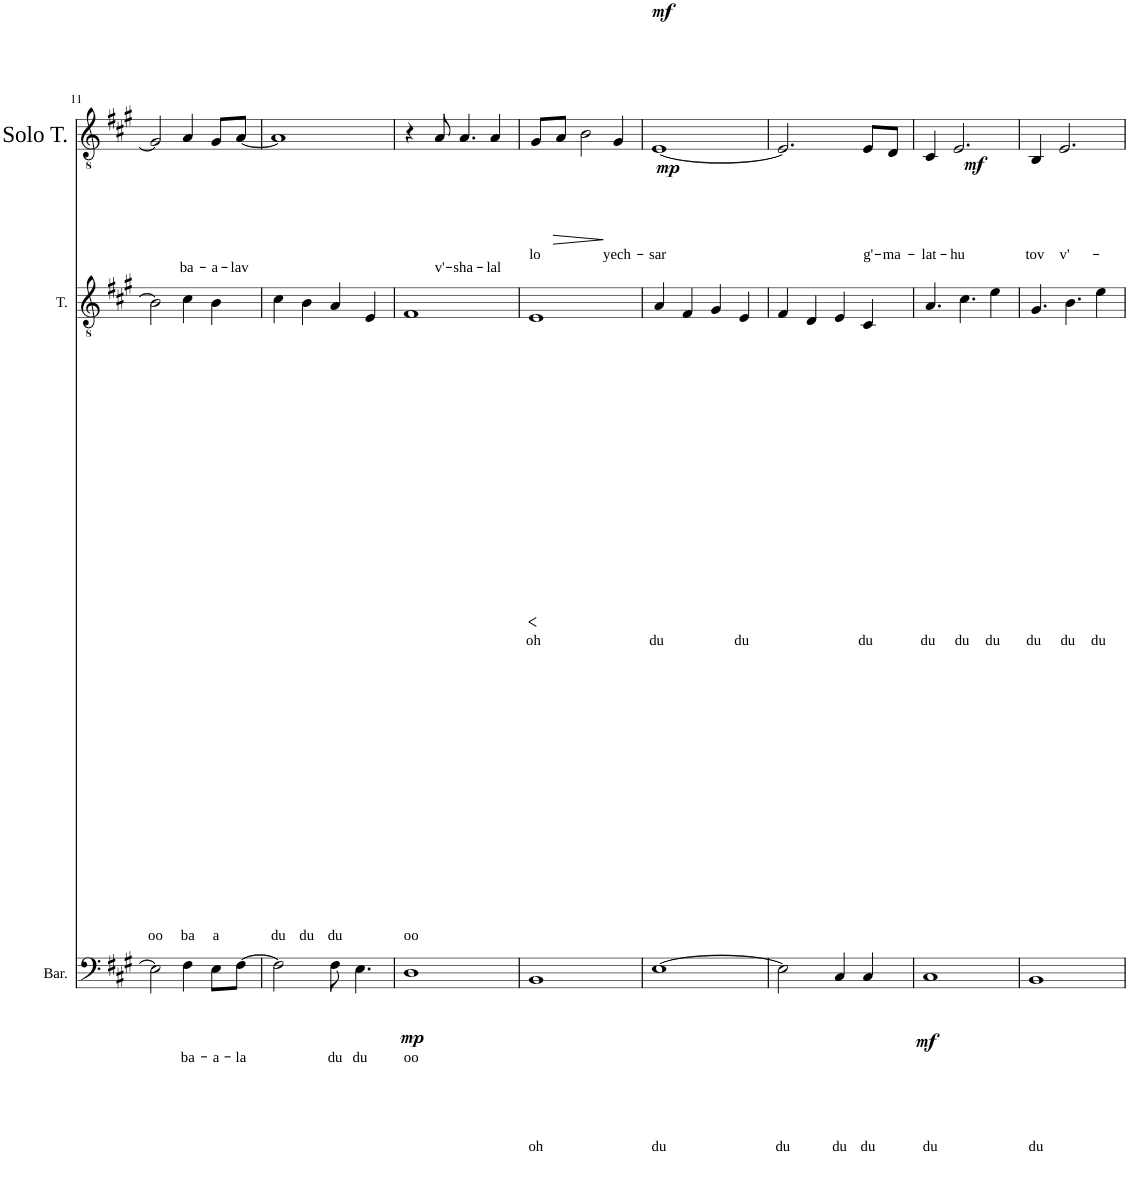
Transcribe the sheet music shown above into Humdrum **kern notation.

**kern	**text	**dynam	**kern	**text	**dynam	**kern	**text	**dynam
*part3	*part3	*part3	*part2	*part2	*part2	*part1	*part1	*part1
*staff3	*staff3	*staff3	*staff2	*staff2	*staff2	*staff1	*staff1	*staff1
*I"Baritone	*	*	*I"Tenor	*	*	*I"Solo Tenor	*	*
*I'Bar.	*	*	*I'T.	*	*	*I'Solo T.	*	*
!!LO:PB:g=z
*clefF4	*	*	*clefGv2	*	*	*clefGv2	*	*
*k[f#c#g#]	*	*	*k[f#c#g#]	*	*	*k[f#c#g#]	*	*
=11	=11	=11	=11	=11	=11	=11	=11	=11
!	!	!	!	!LO:LY:b	!	!	!	!
2E\]	.	.	2B\]	oo	.	2G#/]	.	.
!	!LO:LY:b	!	!	!LO:LY:b	!	!	!LO:LY:b	!
4F#\	ba-	.	4c#\	ba	.	4A/	ba-	.
!	!LO:LY:b	!	!	!LO:LY:b	!	!	!LO:LY:b	!
8E\L	-a-	.	4B\	a	.	8G#/L	-a-	.
!	!LO:LY:b	!	!	!	!	!	!LO:LY:b	!
[8F#\J	-la	.	.	.	.	[8A/J	-lav	.
=12	=12	=12	=12	=12	=12	=12	=12	=12
!	!	!	!	!LO:LY:b	!	!	!	!
2F#\]	.	.	4c#\	du	.	1A]	.	.
!	!	!	!	!LO:LY:b	!	!	!	!
.	.	.	4B\	du	.	.	.	.
!	!LO:LY:b	!	!	!LO:LY:b	!	!	!	!
8F#\	du	.	4A/	du	.	.	.	.
!	!LO:LY:b	!	!	!	!	!	!	!
4.E\	du	.	.	.	.	.	.	.
.	.	.	4E/	.	.	.	.	.
=13	=13	=13	=13	=13	=13	=13	=13	=13
!	!LO:LY:b	!LO:DY:b	!	!LO:LY:b	!	!	!	!
1D	oo	mp	1F#	oo	.	4r	.	.
!	!	!	!	!	!	!	!LO:LY:b	!
.	.	.	.	.	.	8A/	v'-	.
!	!	!	!	!	!	!	!LO:LY:b	!
.	.	.	.	.	.	4.A/	-sha-	.
!	!	!	!	!	!	!	!LO:LY:b	!
.	.	.	.	.	.	4A/	-lal	.
=14	=14	=14	=14	=14	=14	=14	=14	=14
!	!LO:LY:b	!	!	!LO:LY:b	!LO:HP:b	!	!LO:LY:b	!
1BB	oh	.	1E	oh	<	8G#/L	lo	.
!	!	!	!	!	!	!	!	!LO:HP:b
.	.	.	.	.	.	8A/J	.	>
.	.	.	.	.	.	2B\	.	.
!	!	!	!	!	!	!	!LO:LY:b	!
.	.	.	.	.	.	4G#/	yech-	]
.	.	.	.	.	[	.	.	.
=15	=15	=15	=15	=15	=15	=15	=15	=15
!	!LO:LY:b	!	!	!LO:LY:b	!	!	!LO:LY:b	!LO:DY:b
!	!	!	!	!	!	!	!	!LO:DY:n=1:a
[1E	du	.	4A/	du	.	[1E	-sar	mp mf
.	.	.	4F#/	.	.	.	.	.
.	.	.	4G#/	.	.	.	.	.
!	!	!	!	!LO:LY:b	!	!	!	!
.	.	.	4E/	du	.	.	.	.
=16	=16	=16	=16	=16	=16	=16	=16	=16
!	!LO:LY:b	!	!	!	!	!	!	!
2E\]	du	.	4F#/	.	.	2.E/]	.	.
.	.	.	4D/	.	.	.	.	.
!	!LO:LY:b	!	!	!	!	!	!	!
4C#/	du	.	4E/	.	.	.	.	.
!	!LO:LY:b	!	!	!LO:LY:b	!	!	!LO:LY:b	!
4C#/	du	.	4C#/	du	.	8E/L	g'-	.
!	!	!	!	!	!	!	!LO:LY:b	!LO:DY:b
.	.	.	.	.	.	8D/J	-ma-	mf
=17	=17	=17	=17	=17	=17	=17	=17	=17
!	!LO:LY:b	!LO:DY:b	!	!LO:LY:b	!	!	!LO:LY:b	!
1C#	du	mf	4.A/	du	.	4C#/	-lat-	.
!	!	!	!	!	!	!	!LO:LY:b	!
.	.	.	.	.	.	2.E/	-hu	.
!	!	!	!	!LO:LY:b	!	!	!	!
.	.	.	4.c#\	du	.	.	.	.
!	!	!	!	!LO:LY:b	!	!	!	!
.	.	.	4e\	du	.	.	.	.
=18	=18	=18	=18	=18	=18	=18	=18	=18
!	!LO:LY:b	!	!	!LO:LY:b	!	!	!LO:LY:b	!
1BB	du	.	4.G#/	du	.	4BB/	tov	.
!	!	!	!	!	!	!	!LO:LY:b	!
.	.	.	.	.	.	2.E/	v'-	.
!	!	!	!	!LO:LY:b	!	!	!	!
.	.	.	4.B\	du	.	.	.	.
!	!	!	!	!LO:LY:b	!	!	!	!
.	.	.	4e\	du	.	.	.	.
=	=	=	=	=	=	=	=	=
*-	*-	*-	*-	*-	*-	*-	*-	*-
